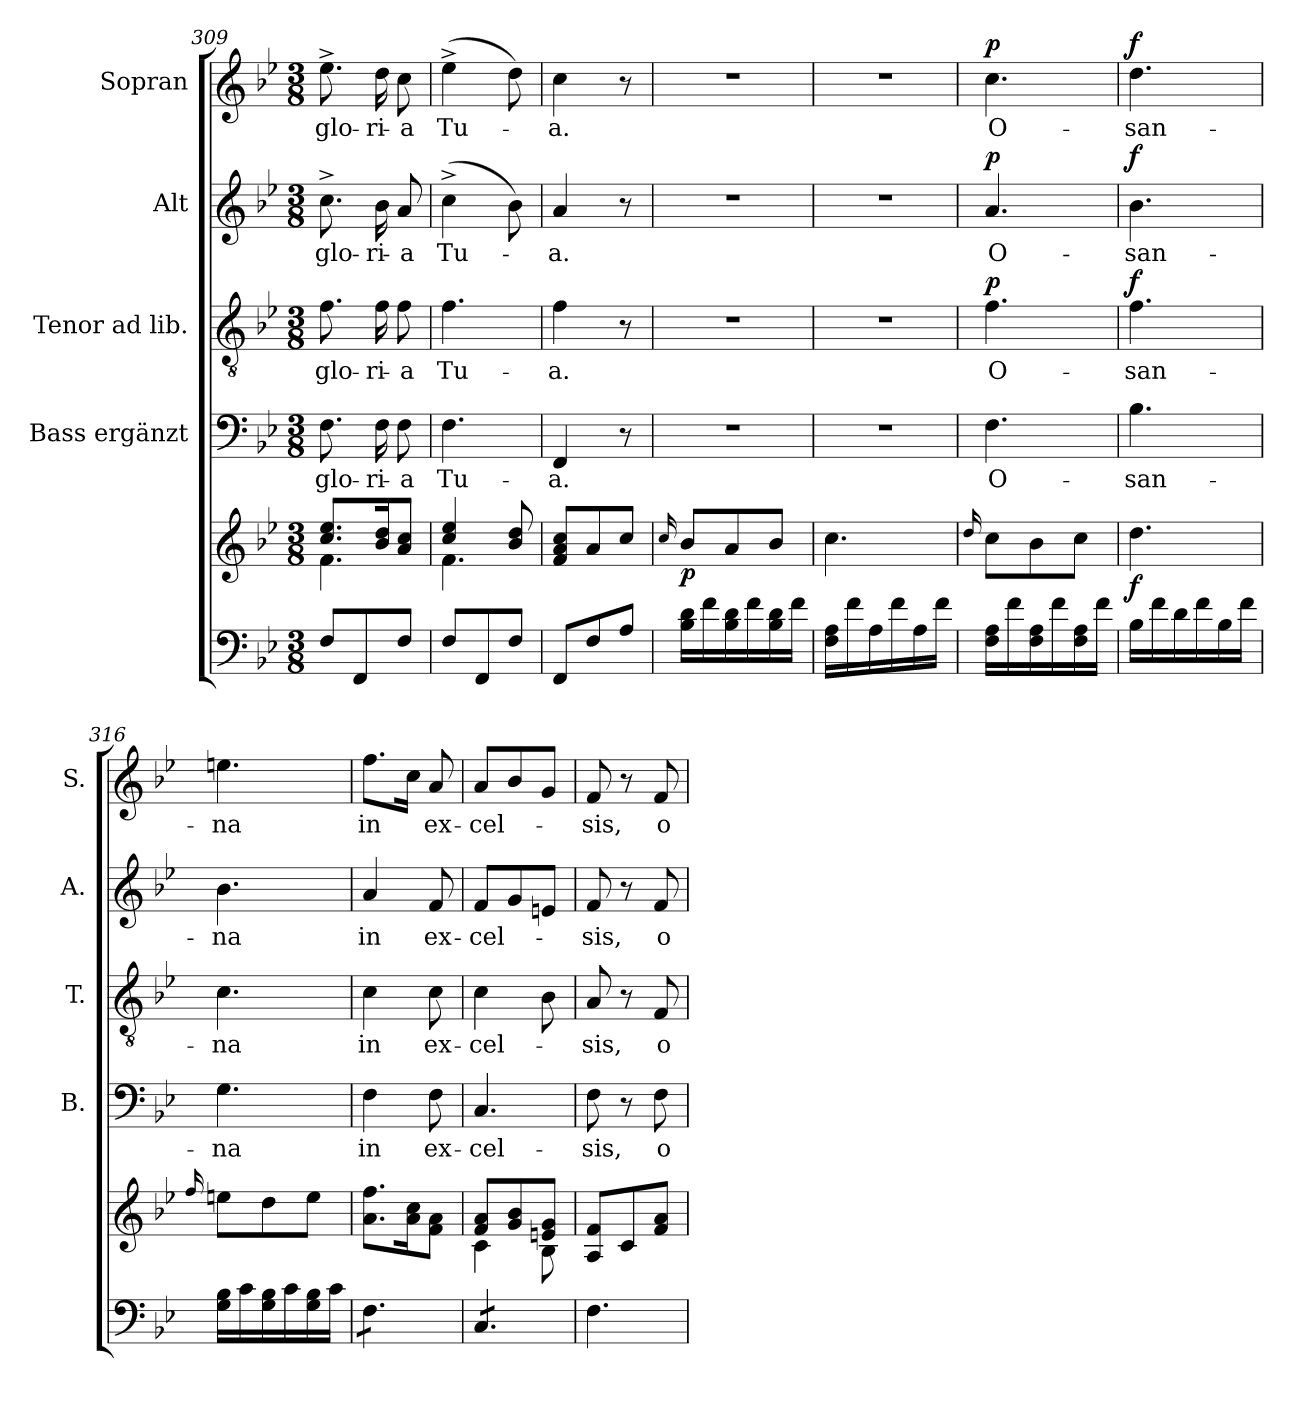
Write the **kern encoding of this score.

**kern	**kern	**dynam	**kern	**text	**kern	**text	**dynam	**kern	**text	**dynam	**kern	**text	**dynam
*part5	*part5	*part5	*part4	*part4	*part3	*part3	*part3	*part2	*part2	*part2	*part1	*part1	*part1
*staff6	*staff5	*staff5/6	*staff4	*staff4	*staff3	*staff3	*staff3	*staff2	*staff2	*staff2	*staff1	*staff1	*staff1
*	*	*	*I"Bass ergänzt	*	*I"Tenor ad lib.	*	*	*I"Alt	*	*	*I"Sopran	*	*
*	*	*	*I'B.	*	*I'T.	*	*	*I'A.	*	*	*I'S.	*	*
*clefF4	*clefG2	*	*clefF4	*	*clefGv2	*	*	*clefG2	*	*	*clefG2	*	*
*k[b-e-]	*k[b-e-]	*	*k[b-e-]	*	*k[b-e-]	*	*	*k[b-e-]	*	*	*k[b-e-]	*	*
*B-:	*B-:	*	*B-:	*	*B-:	*	*	*B-:	*	*	*B-:	*	*
*M3/8	*M3/8	*	*M3/8	*	*M3/8	*	*	*M3/8	*	*	*M3/8	*	*
=309	=309	=309	=309	=309	=309	=309	=309	=309	=309	=309	=309	=309	=309
*	*^	*	*	*	*	*	*	*	*	*	*	*	*
!	!	!	!	!	!LO:LY:b	!	!LO:LY:b	!	!	!LO:LY:b	!	!	!LO:LY:b	!
8F/L	8.cc/ 8.ee-/L	4.f\	.	8.F\	glo-	8.f\	glo-	.	8.cc^>\	glo-	.	8.ee-^>\	glo-	.
8FF/	.	.	.	.	.	.	.	.	.	.	.	.	.	.
!	!	!	!	!	!LO:LY:b	!	!LO:LY:b	!	!	!LO:LY:b	!	!	!LO:LY:b	!
.	16b-/ 16dd/k	.	.	16F\	-ri-	16f\	-ri-	.	16b-\	-ri-	.	16dd\	-ri-	.
!	!	!	!	!	!LO:LY:b	!	!LO:LY:b	!	!	!LO:LY:b	!	!	!LO:LY:b	!
8F/J	8a/ 8cc/J	.	.	8F\	-a	8f\	-a	.	8a/	-a	.	8cc\	-a	.
=310	=310	=310	=310	=310	=310	=310	=310	=310	=310	=310	=310	=310	=310	=310
!	!	!	!	!	!LO:LY:b	!	!LO:LY:b	!	!	!LO:LY:b	!	!	!LO:LY:b	!
8F/L	4cc/ 4ee-/	4.f\	.	4.F\	Tu-	4.f\	Tu-	.	(>4cc^>\	Tu-	.	(>4ee-^>\	Tu-	.
8FF/	.	.	.	.	.	.	.	.	.	.	.	.	.	.
8F/J	8b-/ 8dd/	.	.	.	.	.	.	.	8b-\)	.	.	8dd\)	.	.
*	*v	*v	*	*	*	*	*	*	*	*	*	*	*	*
=311	=311	=311	=311	=311	=311	=311	=311	=311	=311	=311	=311	=311	=311
!	!	!	!	!LO:LY:b	!	!LO:LY:b	!	!	!LO:LY:b	!	!	!LO:LY:b	!
8FF/L	8f/ 8a/ 8cc/L	.	4FF/	-a.	4f\	-a.	.	4a/	-a.	.	4cc\	-a.	.
8F/	8a/	.	.	.	.	.	.	.	.	.	.	.	.
8A/J	8cc/J	.	8r	.	8r	.	.	8r	.	.	8r	.	.
=312	=312	=312	=312	=312	=312	=312	=312	=312	=312	=312	=312	=312	=312
.	16qqcc/	.	.	.	.	.	.	.	.	.	.	.	.
!	!	!LO:DY:b	!	!	!	!	!	!	!	!	!	!	!
16B-\ 16d\LL	8b-/L	p	4.r	.	4.r	.	.	4.r	.	.	4.r	.	.
16f\	.	.	.	.	.	.	.	.	.	.	.	.	.
16B-\ 16d\	8a/	.	.	.	.	.	.	.	.	.	.	.	.
16f\	.	.	.	.	.	.	.	.	.	.	.	.	.
16B-\ 16d\	8b-/J	.	.	.	.	.	.	.	.	.	.	.	.
16f\JJ	.	.	.	.	.	.	.	.	.	.	.	.	.
!!LO:LB:g=z
=313	=313	=313	=313	=313	=313	=313	=313	=313	=313	=313	=313	=313	=313
16F\ 16A\LL	4.cc\	.	4.r	.	4.r	.	.	4.r	.	.	4.r	.	.
16f\	.	.	.	.	.	.	.	.	.	.	.	.	.
16A\	.	.	.	.	.	.	.	.	.	.	.	.	.
16f\	.	.	.	.	.	.	.	.	.	.	.	.	.
16A\	.	.	.	.	.	.	.	.	.	.	.	.	.
16f\JJ	.	.	.	.	.	.	.	.	.	.	.	.	.
=314	=314	=314	=314	=314	=314	=314	=314	=314	=314	=314	=314	=314	=314
.	16qqdd/	.	.	.	.	.	.	.	.	.	.	.	.
!	!	!	!	!LO:LY:b	!	!LO:LY:b	!LO:DY:a	!	!LO:LY:b	!LO:DY:a	!	!LO:LY:b	!LO:DY:a
16F\ 16A\LL	8cc\L	.	4.F\	O-	4.f\	O-	p	4.a/	O-	p	4.cc\	O-	p
16f\	.	.	.	.	.	.	.	.	.	.	.	.	.
16F\ 16A\	8b-\	.	.	.	.	.	.	.	.	.	.	.	.
16f\	.	.	.	.	.	.	.	.	.	.	.	.	.
16F\ 16A\	8cc\J	.	.	.	.	.	.	.	.	.	.	.	.
16f\JJ	.	.	.	.	.	.	.	.	.	.	.	.	.
=315	=315	=315	=315	=315	=315	=315	=315	=315	=315	=315	=315	=315	=315
!	!	!LO:DY:b	!	!LO:LY:b	!	!LO:LY:b	!LO:DY:a	!	!LO:LY:b	!LO:DY:a	!	!LO:LY:b	!LO:DY:a
16B-\LL	4.dd\	f	4.B-\	-san-	4.f\	-san-	f	4.b-\	-san-	f	4.dd\	-san-	f
16f\	.	.	.	.	.	.	.	.	.	.	.	.	.
16d\	.	.	.	.	.	.	.	.	.	.	.	.	.
16f\	.	.	.	.	.	.	.	.	.	.	.	.	.
16B-\	.	.	.	.	.	.	.	.	.	.	.	.	.
16f\JJ	.	.	.	.	.	.	.	.	.	.	.	.	.
=316	=316	=316	=316	=316	=316	=316	=316	=316	=316	=316	=316	=316	=316
.	16qqff/	.	.	.	.	.	.	.	.	.	.	.	.
!	!	!	!	!LO:LY:b	!	!LO:LY:b	!	!	!LO:LY:b	!	!	!LO:LY:b	!
16G\ 16B-\LL	8een\L	.	4.G\	-na	4.c\	-na	.	4.b-\	-na	.	4.een\	-na	.
16c\	.	.	.	.	.	.	.	.	.	.	.	.	.
16G\ 16B-\	8dd\	.	.	.	.	.	.	.	.	.	.	.	.
16c\	.	.	.	.	.	.	.	.	.	.	.	.	.
16G\ 16B-\	8ee\J	.	.	.	.	.	.	.	.	.	.	.	.
16c\JJ	.	.	.	.	.	.	.	.	.	.	.	.	.
=317	=317	=317	=317	=317	=317	=317	=317	=317	=317	=317	=317	=317	=317
!	!	!	!	!LO:LY:b	!	!LO:LY:b	!	!	!LO:LY:b	!	!	!LO:LY:b	!
*tremolo	*	*	*	*	*	*	*	*	*	*	*	*	*
8F\L	8.a\ 8.ff\L	.	4F\	in	4c\	in	.	4a/	in	.	8.ff\L	in	.
8F\	.	.	.	.	.	.	.	.	.	.	.	.	.
.	16a\ 16cc\k	.	.	.	.	.	.	.	.	.	16cc\Jk	.	.
!	!	!	!	!LO:LY:b	!	!LO:LY:b	!	!	!LO:LY:b	!	!	!LO:LY:b	!
8F\J	8f\ 8a\J	.	8F\	ex-	8c\	ex-	.	8f/	ex-	.	8a/	ex-	.
=318	=318	=318	=318	=318	=318	=318	=318	=318	=318	=318	=318	=318	=318
*	*^	*	*	*	*	*	*	*	*	*	*	*	*
!	!	!	!	!	!LO:LY:b	!	!LO:LY:b	!	!	!LO:LY:b	!	!	!LO:LY:b	!
8C/L	8f/ 8a/L	4c\	.	4.C/	-cel-	4c\	-cel-	.	8f/L	-cel-	.	8a/L	-cel-	.
8C/	8g/ 8b-/	.	.	.	.	.	.	.	8g/	.	.	8b-/	.	.
8C/J	8en/ 8g/J	8B-\	.	.	.	8B-\	.	.	8en/J	.	.	8g/J	.	.
*Xtremolo	*	*	*	*	*	*	*	*	*	*	*	*	*	*
=319	=319	=319	=319	=319	=319	=319	=319	=319	=319	=319	=319	=319	=319	=319
!	!	!	!	!	!LO:LY:b	!	!LO:LY:b	!	!	!LO:LY:b	!	!	!LO:LY:b	!
*	*v	*v	*	*	*	*	*	*	*	*	*	*	*	*
4.F\	8A/ 8f/L	.	8F\	-sis,	8A/	-sis,	.	8f/	-sis,	.	8f/	-sis,	.
.	8c/	.	8r	.	8r	.	.	8r	.	.	8r	.	.
!	!	!	!	!LO:LY:b	!	!LO:LY:b	!	!	!LO:LY:b	!	!	!LO:LY:b	!
.	8f/ 8a/J	.	8F\	o-	8F/	o-	.	8f/	o-	.	8f/	o-	.
=	=	=	=	=	=	=	=	=	=	=	=	=	=
*-	*-	*-	*-	*-	*-	*-	*-	*-	*-	*-	*-	*-	*-
